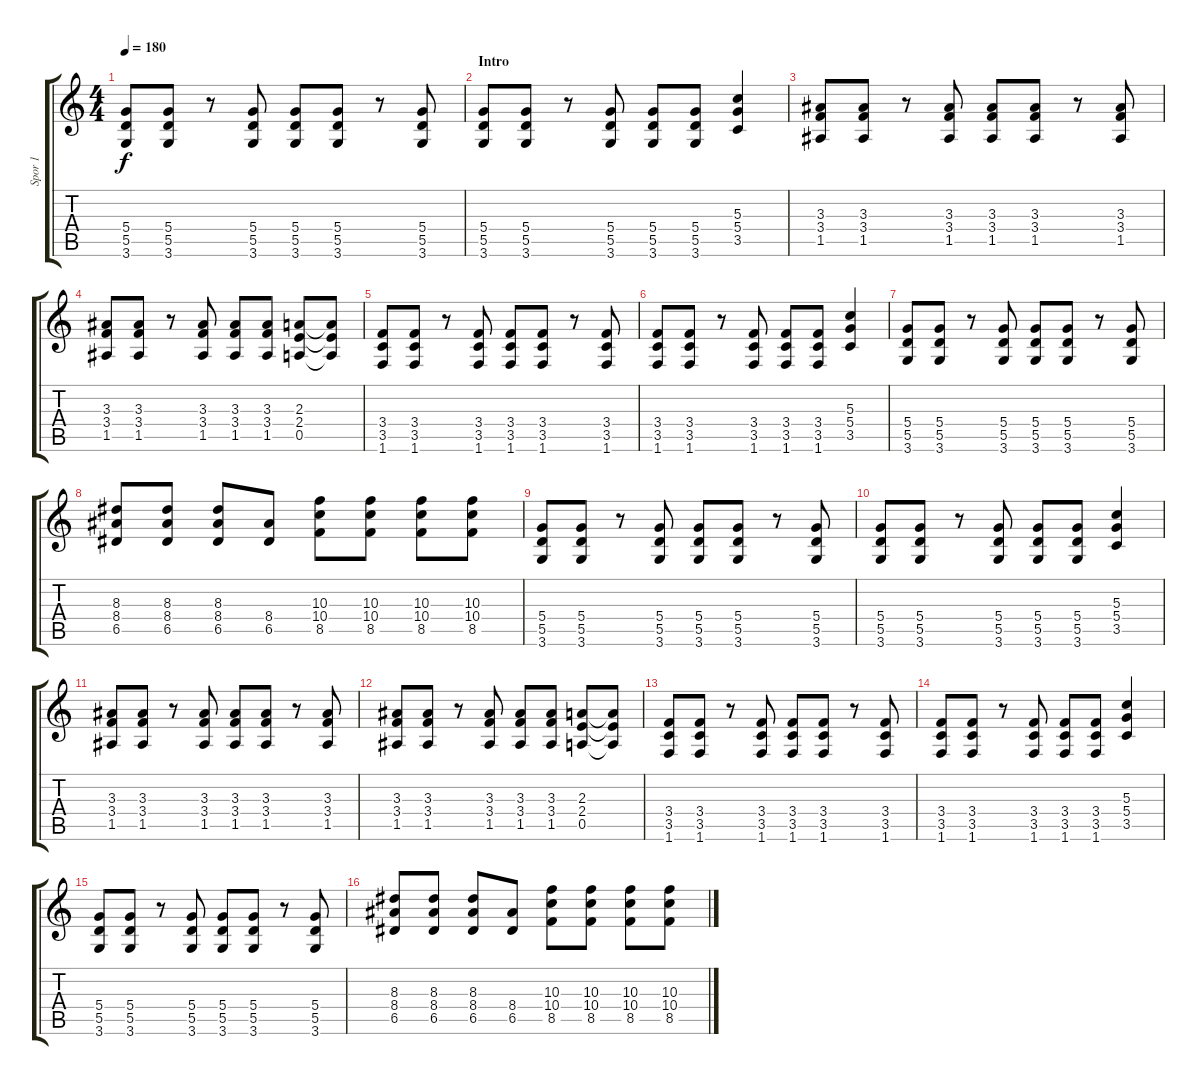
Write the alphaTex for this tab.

\track ("Spor 1" "Spor 1") {instrument overdrivenguitar}
\staff {score tabs}
\tuning (E4 B3 G3 D3 A2 E2) {hide}
\ts (4 4)
\tempo 180
\clef g2
\ks c
(5.4 5.5 3.6).8{dy f instrument overdrivenguitar} (5.4 5.5 3.6).8 r.8 (5.4 5.5 3.6).8 (5.4 5.5 3.6).8 (5.4 5.5 3.6).8 r.8 (5.4 5.5 3.6).8 |
\section ("" "Intro")
(5.4 5.5 3.6).8 (5.4 5.5 3.6).8 r.8 (5.4 5.5 3.6).8 (5.4 5.5 3.6).8 (5.4 5.5 3.6).8 (5.3 5.4 3.5).4 |
(3.3 3.4 1.5).8 (3.3 3.4 1.5).8 r.8 (3.3 3.4 1.5).8 (3.3 3.4 1.5).8 (3.3 3.4 1.5).8 r.8 (3.3 3.4 1.5).8 |
(3.3 3.4 1.5).8 (3.3 3.4 1.5).8 r.8 (3.3 3.4 1.5).8 (3.3 3.4 1.5).8 (3.3 3.4 1.5).8 (2.3 2.4 0.5).8 (2.3{t} 2.4{t} 0.5{t}).8 |
(3.4 3.5 1.6).8 (3.4 3.5 1.6).8 r.8 (3.4 3.5 1.6).8 (3.4 3.5 1.6).8 (3.4 3.5 1.6).8 r.8 (3.4 3.5 1.6).8 |
(3.4 3.5 1.6).8 (3.4 3.5 1.6).8 r.8 (3.4 3.5 1.6).8 (3.4 3.5 1.6).8 (3.4 3.5 1.6).8 (5.3 5.4 3.5).4 |
(5.4 5.5 3.6).8 (5.4 5.5 3.6).8 r.8 (5.4 5.5 3.6).8 (5.4 5.5 3.6).8 (5.4 5.5 3.6).8 r.8 (5.4 5.5 3.6).8 |
(8.3 8.4 6.5).8 (8.3 8.4 6.5).8 (8.3 8.4 6.5).8 (8.4 6.5).8 (10.3 10.4 8.5).8 (10.3 10.4 8.5).8 (10.3 10.4 8.5).8 (10.3 10.4 8.5).8 |
(5.4 5.5 3.6).8 (5.4 5.5 3.6).8 r.8 (5.4 5.5 3.6).8 (5.4 5.5 3.6).8 (5.4 5.5 3.6).8 r.8 (5.4 5.5 3.6).8 |
(5.4 5.5 3.6).8 (5.4 5.5 3.6).8 r.8 (5.4 5.5 3.6).8 (5.4 5.5 3.6).8 (5.4 5.5 3.6).8 (5.3 5.4 3.5).4 |
(3.3 3.4 1.5).8 (3.3 3.4 1.5).8 r.8 (3.3 3.4 1.5).8 (3.3 3.4 1.5).8 (3.3 3.4 1.5).8 r.8 (3.3 3.4 1.5).8 |
(3.3 3.4 1.5).8 (3.3 3.4 1.5).8 r.8 (3.3 3.4 1.5).8 (3.3 3.4 1.5).8 (3.3 3.4 1.5).8 (2.3 2.4 0.5).8 (2.3{t} 2.4{t} 0.5{t}).8 |
(3.4 3.5 1.6).8 (3.4 3.5 1.6).8 r.8 (3.4 3.5 1.6).8 (3.4 3.5 1.6).8 (3.4 3.5 1.6).8 r.8 (3.4 3.5 1.6).8 |
(3.4 3.5 1.6).8 (3.4 3.5 1.6).8 r.8 (3.4 3.5 1.6).8 (3.4 3.5 1.6).8 (3.4 3.5 1.6).8 (5.3 5.4 3.5).4 |
(5.4 5.5 3.6).8 (5.4 5.5 3.6).8 r.8 (5.4 5.5 3.6).8 (5.4 5.5 3.6).8 (5.4 5.5 3.6).8 r.8 (5.4 5.5 3.6).8 |
(8.3 8.4 6.5).8 (8.3 8.4 6.5).8 (8.3 8.4 6.5).8 (8.4 6.5).8 (10.3 10.4 8.5).8 (10.3 10.4 8.5).8 (10.3 10.4 8.5).8 (10.3 10.4 8.5).8
